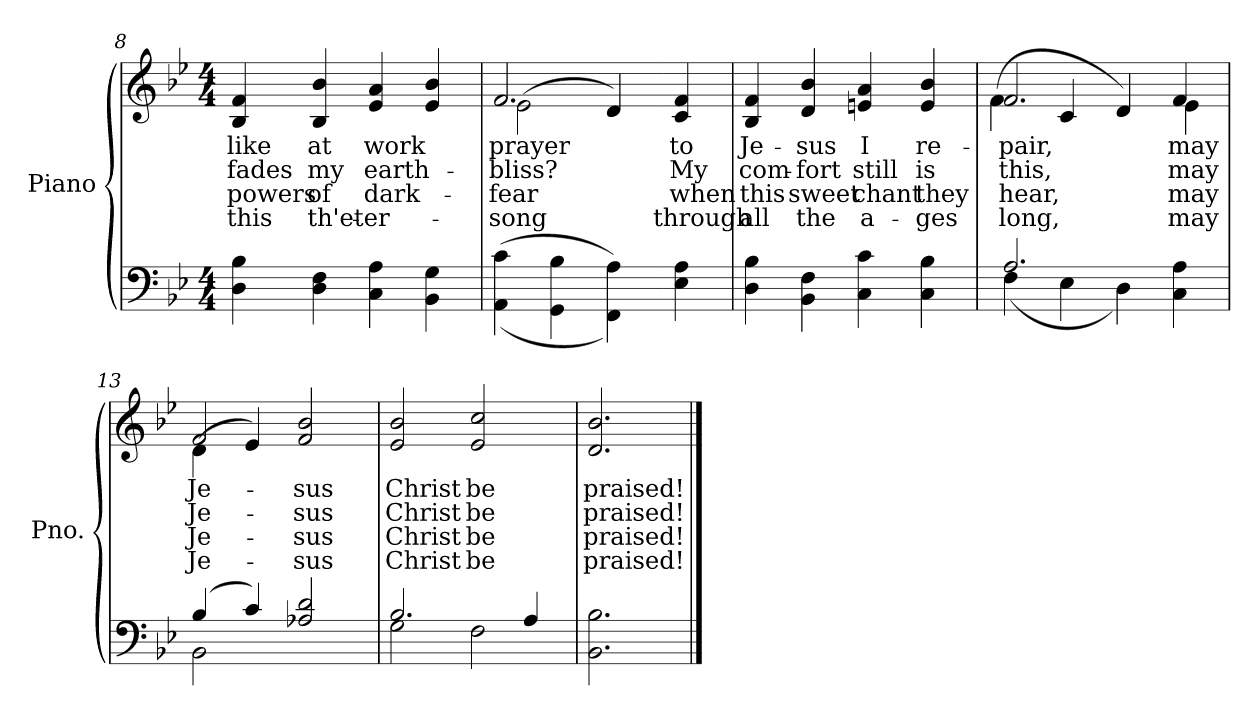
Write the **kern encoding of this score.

**kern	**kern	**text	**text	**text	**text
*part2	*part1	*part1	*part1	*part1	*part1
*staff2	*staff1	*staff1	*staff1	*staff1	*staff1
*I"Piano	*I"Piano	*	*	*	*
*I'Pno.	*I'Pno.	*	*	*	*
*clefF4	*clefG2	*	*	*	*
*k[b-e-]	*k[b-e-]	*	*	*	*
*B-:	*B-:	*	*	*	*
*M4/4	*M4/4	*	*	*	*
=8	=8	=8	=8	=8	=8
!	!	!LO:LY:b:color=#000000	!LO:LY:b:color=#000000	!LO:LY:b:color=#000000	!LO:LY:b:color=#000000
4Di\ 4B-i	4B-i/ 4fi	-like	fades	powers	this
!	!	!LO:LY:b:color=#000000	!LO:LY:b:color=#000000	!LO:LY:b:color=#000000	!LO:LY:b:color=#000000
4Di\ 4Fi	4B-i/ 4b-i	at	my	of	th'et-
!	!	!LO:LY:b:color=#000000	!LO:LY:b:color=#000000	!LO:LY:b:color=#000000	!LO:LY:b:color=#000000
4Ci\ 4Ai	4e-i/ 4ai	work	earth-	-dark-	-er-
4BB-i\ 4Gi	4e-i/ 4b-i	.	.	.	.
!!LO:LB:g=z
=9	=9	=9	=9	=9	=9
!	!	!LO:LY:b:color=#000000	!LO:LY:b:color=#000000	!LO:LY:b:color=#000000	!LO:LY:b:color=#000000
*	*^	*	*	*	*
((4AAi\ 4ci	2.fi/	(2e-i\	prayer	bliss?	fear	song
4GGi\ 4B-i	.	.	.	.	.	.
4FFi\ 4Ai))	.	4di/)	.	.	.	.
*	*v	*v	*	*	*	*
=10-	=10-	=10-	=10-	=10-	=10-
*	*^	*	*	*	*
!	!	!	!LO:LY:b:color=#000000	!LO:LY:b:color=#000000	!LO:LY:b:color=#000000	!LO:LY:b:color=#000000
*	*v	*v	*	*	*	*
4E-i\ 4Ai	4ci/ 4fi	to	My	when	through
=11	=11	=11	=11	=11	=11
!	!	!LO:LY:b:color=#000000	!LO:LY:b:color=#000000	!LO:LY:b:color=#000000	!LO:LY:b:color=#000000
4Di\ 4B-i	4B-i/ 4fi	Je-	com-	this	all
!	!	!LO:LY:b:color=#000000	!LO:LY:b:color=#000000	!LO:LY:b:color=#000000	!LO:LY:b:color=#000000
4BB-i\ 4Fi	4di/ 4b-i	-sus	-fort	sweet	the
!	!	!LO:LY:b:color=#000000	!LO:LY:b:color=#000000	!LO:LY:b:color=#000000	!LO:LY:b:color=#000000
4Ci\ 4ci	4eni/ 4ai	I	still	chant	a-
!	!	!LO:LY:b:color=#000000	!LO:LY:b:color=#000000	!LO:LY:b:color=#000000	!LO:LY:b:color=#000000
4Ci\ 4B-i	4ei/ 4b-i	re-	is	-they	ges
!!LO:LB:g=z
=12	=12	=12	=12	=12	=12
*^	*	*	*	*	*
!	!	!	!LO:LY:b:color=#000000	!LO:LY:b:color=#000000	!LO:LY:b:color=#000000	!LO:LY:b:color=#000000
*	*	*^	*	*	*	*
2.Ai/	(4Fi\	2.fi/	(4fi\	-pair,	this,	hear,	long,
.	4E-i\	.	4ci/	.	.	.	.
.	4Di\)	.	4di/)	.	.	.	.
!	!	!	!	!LO:LY:b:color=#000000	!LO:LY:b:color=#000000	!LO:LY:b:color=#000000	!LO:LY:b:color=#000000
4Ci\ 4Ai	4ryy	4fi/	4e-i\	may	may	may	may
=13	=13	=13	=13	=13	=13	=13	=13
!	!	!	!	!LO:LY:b:color=#000000	!LO:LY:b:color=#000000	!LO:LY:b:color=#000000	!LO:LY:b:color=#000000
(4B-i/	2BB-i\	2fi/	(4di\	Je-	Je-	Je-	-Je-
4ci/)	.	.	4e-i/)	.	.	.	.
!	!	!	!	!LO:LY:b:color=#000000	!LO:LY:b:color=#000000	!LO:LY:b:color=#000000	!LO:LY:b:color=#000000
2A-Xi/ 2di	2ryy	2fi/ 2b-i	2ryy	-sus	-sus	-sus	sus
*	*	*v	*v	*	*	*	*
=14	=14	=14	=14	=14	=14	=14
*	*	*^	*	*	*	*
!	!	!	!	!LO:LY:b:color=#000000	!LO:LY:b:color=#000000	!LO:LY:b:color=#000000	!LO:LY:b:color=#000000
*	*	*v	*v	*	*	*	*
2.B-i/	2Gi\	2e-i/ 2b-i	Christ	Christ	Christ	Christ
!	!	!	!LO:LY:b:color=#000000	!LO:LY:b:color=#000000	!LO:LY:b:color=#000000	!LO:LY:b:color=#000000
.	2Fi\	2e-i/ 2cci	be	be	be	be
4Ai/	.	.	.	.	.	.
*v	*v	*	*	*	*	*
=15	=15	=15	=15	=15	=15
!	!	!LO:LY:b:color=#000000	!LO:LY:b:color=#000000	!LO:LY:b:color=#000000	!LO:LY:b:color=#000000
2.BB-i\ 2.B-i	2.di/ 2.b-i	praised!	praised!	praised!	praised!
==	==	==	==	==	==
*-	*-	*-	*-	*-	*-
